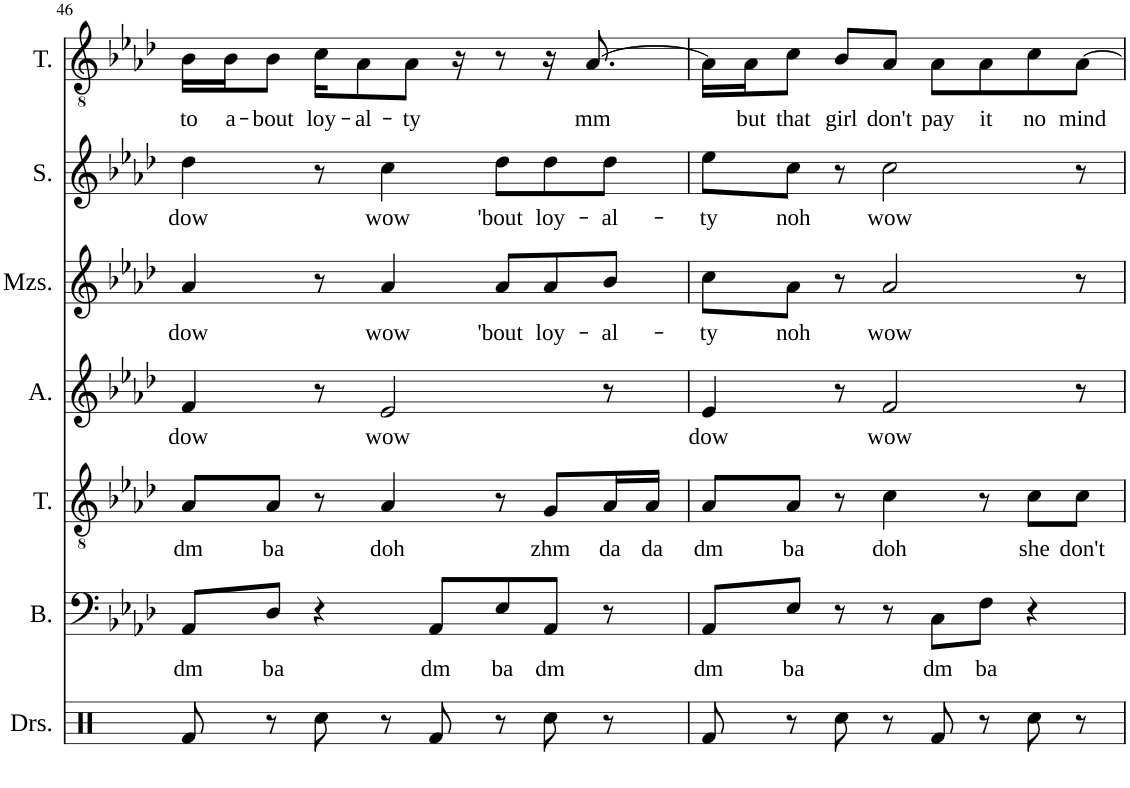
**kern	**kern	**text	**kern	**text	**kern	**text	**kern	**text	**kern	**text	**kern	**text
*part7	*part6	*part6	*part5	*part5	*part4	*part4	*part3	*part3	*part2	*part2	*part1	*part1
*staff7	*staff6	*staff6	*staff5	*staff5	*staff4	*staff4	*staff3	*staff3	*staff2	*staff2	*staff1	*staff1
*I"Drumset	*I"Bass	*	*I"Tenor	*	*I"Alto	*	*I"Mezzosoprano	*	*I"Soprano	*	*I"Tenor	*
*I'Drs.	*I'B.	*	*I'T.	*	*I'A.	*	*I'Mzs.	*	*I'S.	*	*I'T.	*
!!LO:PB:g=z
*clefX	*clefF4	*	*clefGv2	*	*clefG2	*	*clefG2	*	*clefG2	*	*clefGv2	*
*k[]	*k[b-e-a-d-]	*	*k[b-e-a-d-]	*	*k[b-e-a-d-]	*	*k[b-e-a-d-]	*	*k[b-e-a-d-]	*	*k[b-e-a-d-]	*
*M4/4	*M4/4	*	*M4/4	*	*M4/4	*	*M4/4	*	*M4/4	*	*M4/4	*
=46	=46	=46	=46	=46	=46	=46	=46	=46	=46	=46	=46	=46
!	!	!LO:LY:b	!	!LO:LY:b	!	!LO:LY:b	!	!LO:LY:b	!	!LO:LY:b	!	!LO:LY:b
8Rf/	8AA-/L	dm	8A-/L	dm	4f/	dow	4a-/	dow	4dd-\	dow	16B-\LL	to
!	!	!	!	!	!	!	!	!	!	!	!	!LO:LY:b
.	.	.	.	.	.	.	.	.	.	.	16B-\J	a-
!	!	!LO:LY:b	!	!LO:LY:b	!	!	!	!	!	!	!	!LO:LY:b
8r	8D-/J	ba	8A-/J	ba	.	.	.	.	.	.	8B-\J	-bout
!	!	!	!	!	!	!	!	!	!	!	!	!LO:LY:b
8Rcc\	4r	.	8r	.	8r	.	8r	.	8r	.	16c\KL	loy-
!	!	!	!	!	!	!	!	!	!	!	!	!LO:LY:b
.	.	.	.	.	.	.	.	.	.	.	8A-\	-al-
!	!	!	!	!LO:LY:b	!	!LO:LY:b	!	!LO:LY:b	!	!LO:LY:b	!	!
8r	.	.	4A-/	doh	2e-/	wow	4a-/	wow	4cc\	wow	.	.
!	!	!	!	!	!	!	!	!	!	!	!	!LO:LY:b
.	.	.	.	.	.	.	.	.	.	.	8A-\J	-ty
!	!	!LO:LY:b	!	!	!	!	!	!	!	!	!	!
8Rf/	8AA-/L	dm	.	.	.	.	.	.	.	.	.	.
.	.	.	.	.	.	.	.	.	.	.	16r	.
!	!	!LO:LY:b	!	!	!	!	!	!LO:LY:b	!	!LO:LY:b	!	!
8r	8E-/	ba	8r	.	.	.	8a-/L	'bout	8dd-\L	'bout	8r	.
!	!	!LO:LY:b	!	!LO:LY:b	!	!	!	!LO:LY:b	!	!LO:LY:b	!	!
8Rcc\	8AA-/J	dm	8G/L	zhm	.	.	8a-/	loy-	8dd-\	loy-	16r	.
!	!	!	!	!	!	!	!	!	!	!	!	!LO:LY:b
.	.	.	.	.	.	.	.	.	.	.	[8.A-/	mm
!	!	!	!	!LO:LY:b	!	!	!	!LO:LY:b	!	!LO:LY:b	!	!
8r	8r	.	16A-/L	da	8r	.	8b-/J	-al-	8dd-\J	-al-	.	.
!	!	!	!	!LO:LY:b	!	!	!	!	!	!	!	!
.	.	.	16A-/JJ	da	.	.	.	.	.	.	.	.
=47	=47	=47	=47	=47	=47	=47	=47	=47	=47	=47	=47	=47
!	!	!LO:LY:b	!	!LO:LY:b	!	!LO:LY:b	!	!LO:LY:b	!	!LO:LY:b	!	!
8Rf/	8AA-/L	dm	8A-/L	dm	4e-/	dow	8cc\L	-ty	8ee-\L	-ty	16A-\LL]	.
!	!	!	!	!	!	!	!	!	!	!	!	!LO:LY:b
.	.	.	.	.	.	.	.	.	.	.	16A-\J	but
!	!	!LO:LY:b	!	!LO:LY:b	!	!	!	!LO:LY:b	!	!LO:LY:b	!	!LO:LY:b
8r	8E-/J	ba	8A-/J	ba	.	.	8a-\J	noh	8cc\J	noh	8c\J	that
!	!	!	!	!	!	!	!	!	!	!	!	!LO:LY:b
8Rcc\	8r	.	8r	.	8r	.	8r	.	8r	.	8B-/L	girl
!	!	!	!	!LO:LY:b	!	!LO:LY:b	!	!LO:LY:b	!	!LO:LY:b	!	!LO:LY:b
8r	8r	.	4c\	doh	2f/	wow	2a-/	wow	2cc\	wow	8A-/J	don't
!	!	!LO:LY:b	!	!	!	!	!	!	!	!	!	!LO:LY:b
8Rf/	8C\L	dm	.	.	.	.	.	.	.	.	8A-\L	pay
!	!	!LO:LY:b	!	!	!	!	!	!	!	!	!	!LO:LY:b
8r	8F\J	ba	8r	.	.	.	.	.	.	.	8A-\	it
!	!	!	!	!LO:LY:b	!	!	!	!	!	!	!	!LO:LY:b
8Rcc\	4r	.	8c\L	she	.	.	.	.	.	.	8c\	no
!	!	!	!	!LO:LY:b	!	!	!	!	!	!	!	!LO:LY:b
8r	.	.	8c\J	don't	8r	.	8r	.	8r	.	[8A-\J	mind
=	=	=	=	=	=	=	=	=	=	=	=	=
*-	*-	*-	*-	*-	*-	*-	*-	*-	*-	*-	*-	*-
